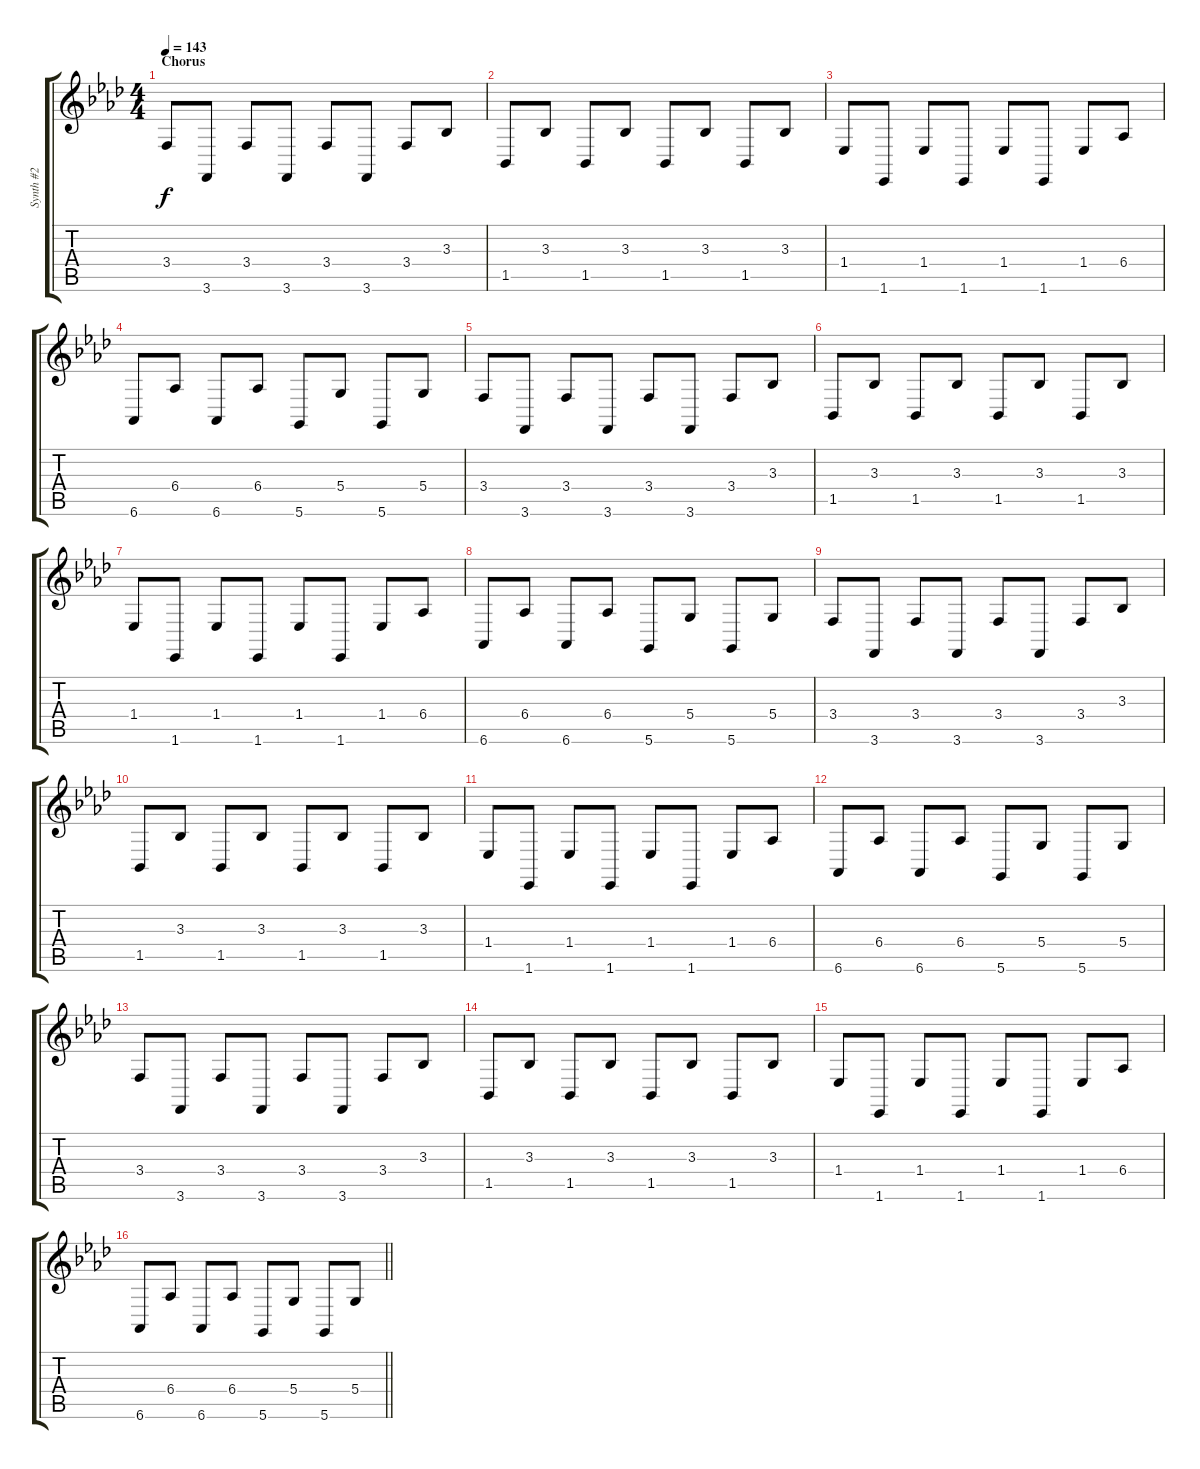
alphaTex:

\track ("Synth #2" "Synth #2") {instrument lead8bassandlead}
\staff {score tabs}
\tuning (E4 B3 G3 D3 A2 D2) {hide}
\ts (4 4)
\section ("" "Chorus")
\tempo 143
\clef g2
\ks ab
3.4.8{dy f} 3.6.8 3.4.8 3.6.8 3.4.8 3.6.8 3.4.8 3.3.8 |
1.5.8 3.3.8 1.5.8 3.3.8 1.5.8 3.3.8 1.5.8 3.3.8 |
1.4.8 1.6.8 1.4.8 1.6.8 1.4.8 1.6.8 1.4.8 6.4.8 |
6.6.8 6.4.8 6.6.8 6.4.8 5.6.8 5.4.8 5.6.8 5.4.8 |
3.4.8 3.6.8 3.4.8 3.6.8 3.4.8 3.6.8 3.4.8 3.3.8 |
1.5.8 3.3.8 1.5.8 3.3.8 1.5.8 3.3.8 1.5.8 3.3.8 |
1.4.8 1.6.8 1.4.8 1.6.8 1.4.8 1.6.8 1.4.8 6.4.8 |
6.6.8 6.4.8 6.6.8 6.4.8 5.6.8 5.4.8 5.6.8 5.4.8 |
3.4.8 3.6.8 3.4.8 3.6.8 3.4.8 3.6.8 3.4.8 3.3.8 |
1.5.8 3.3.8 1.5.8 3.3.8 1.5.8 3.3.8 1.5.8 3.3.8 |
1.4.8 1.6.8 1.4.8 1.6.8 1.4.8 1.6.8 1.4.8 6.4.8 |
6.6.8 6.4.8 6.6.8 6.4.8 5.6.8 5.4.8 5.6.8 5.4.8 |
3.4.8 3.6.8 3.4.8 3.6.8 3.4.8 3.6.8 3.4.8 3.3.8 |
1.5.8 3.3.8 1.5.8 3.3.8 1.5.8 3.3.8 1.5.8 3.3.8 |
1.4.8 1.6.8 1.4.8 1.6.8 1.4.8 1.6.8 1.4.8 6.4.8 |
\barLineRight lightlight
6.6.8 6.4.8 6.6.8 6.4.8 5.6.8 5.4.8 5.6.8 5.4.8
